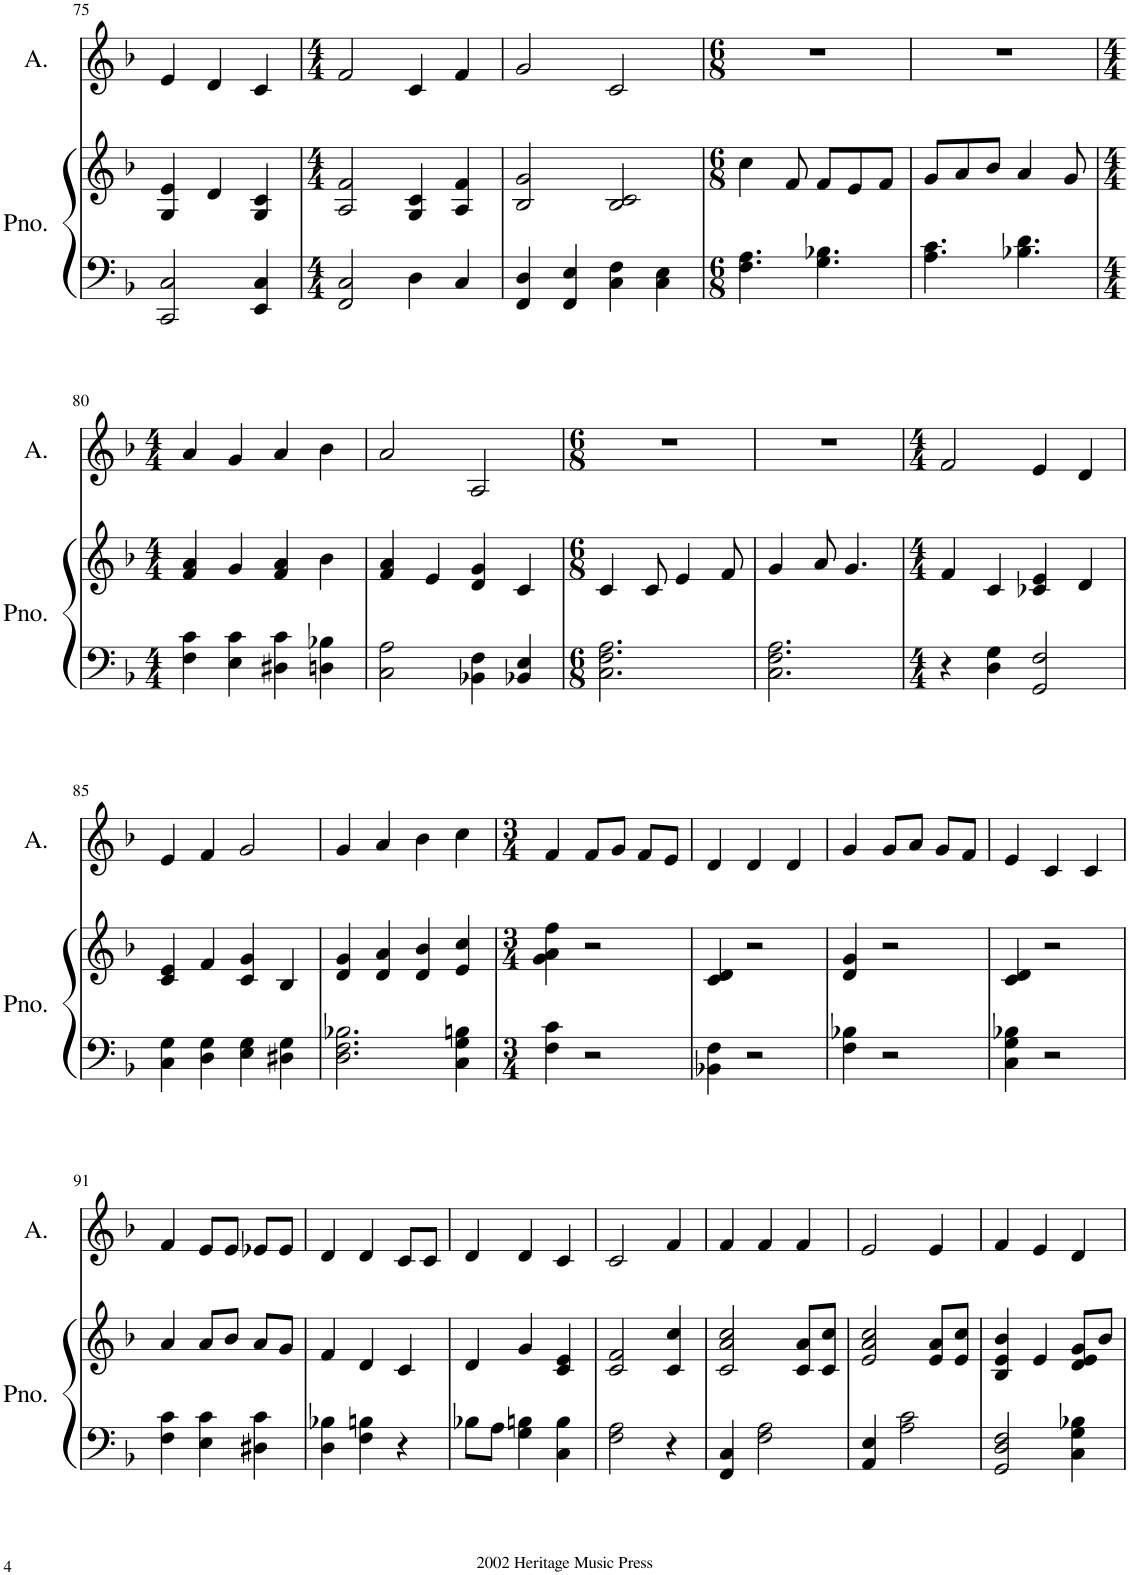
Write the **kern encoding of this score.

**kern	**kern	**kern
*part2	*part2	*part1
*staff3	*staff2	*staff1
*I"Piano	*	*I"Alto
*I'Pno.	*	*I'A.
!!LO:PB:g=z
*clefF4	*clefG2	*clefG2
*k[b-]	*k[b-]	*k[b-]
*M3/4	*M3/4	*M3/4
=75	=75	=75
2CC/ 2C/	4G/ 4e/	4e/
.	4d/	4d/
4EE/ 4C/	4G/ 4c/	4c/
=76	=76	=76
*M4/4	*M4/4	*M4/4
2FF/ 2C/	2A/ 2f/	2f/
4D\	4G/ 4c/	4c/
4C/	4A/ 4f/	4f/
=77	=77	=77
4FF/ 4D/	2B-/ 2g/	2g/
4FF/ 4E/	.	.
4C\ 4F\	2B-/ 2c/	2c/
4C\ 4E\	.	.
=78	=78	=78
*M6/8	*M6/8	*M6/8
4.F\ 4.A\	4cc\	2.r
.	8f/	.
4.G\ 4.B-X\	8f/L	.
.	8e/	.
.	8f/J	.
=79	=79	=79
4.A\ 4.c\	8g/L	2.r
.	8a/	.
.	8b-/J	.
4.B-X\ 4.d\	4a/	.
.	8g/	.
!!LO:LB:g=z
=80	=80	=80
*M4/4	*M4/4	*M4/4
4F\ 4c\	4f/ 4a/	4a/
4E\ 4c\	4g/	4g/
4D#X\ 4c\	4f/ 4a/	4a/
4Dn\ 4B-X\	4b-\	4b-\
=81	=81	=81
2C\ 2A\	4f/ 4a/	2a/
.	4e/	.
4BB-X\ 4F\	4d/ 4g/	2A/
4BB-X/ 4E/	4c/	.
=82	=82	=82
*M6/8	*M6/8	*M6/8
2.C\ 2.F\ 2.A\	4c/	2.r
.	8c/	.
.	4e/	.
.	8f/	.
=83	=83	=83
2.C\ 2.F\ 2.A\	4g/	2.r
.	8a/	.
.	4.g/	.
=84	=84	=84
*M4/4	*M4/4	*M4/4
4r	4f/	2f/
4D\ 4G\	4c/	.
2GG/ 2F/	4c-X/ 4e/	4e/
.	4d/	4d/
!!LO:LB:g=z
=85	=85	=85
4C\ 4G\	4c/ 4e/	4e/
4D\ 4G\	4f/	4f/
4E\ 4G\	4c/ 4g/	2g/
4D#X\ 4G\	4B-/	.
=86	=86	=86
2.D\ 2.F\ 2.B-X\	4d/ 4g/	4g/
.	4d/ 4a/	4a/
.	4d/ 4b-/	4b-\
4C\ 4G\ 4Bn\	4e/ 4cc/	4cc\
=87	=87	=87
*M3/4	*M3/4	*M3/4
4F\ 4c\	4g\ 4a\ 4ff\	4f/
2r	2r	8f/L
.	.	8g/J
.	.	8f/L
.	.	8e/J
=88	=88	=88
4BB-X\ 4F\	4c/ 4d/	4d/
2r	2r	4d/
.	.	4d/
=89	=89	=89
4F\ 4B-X\	4d/ 4g/	4g/
2r	2r	8g/L
.	.	8a/J
.	.	8g/L
.	.	8f/J
=90	=90	=90
4C\ 4G\ 4B-X\	4c/ 4d/	4e/
2r	2r	4c/
.	.	4c/
!!LO:LB:g=z
=91	=91	=91
4F\ 4c\	4a/	4f/
4E\ 4c\	8a/L	8e/L
.	8b-/J	8e/J
4D#X\ 4c\	8a/L	8e-X/L
.	8g/J	8e-/J
=92	=92	=92
4D\ 4B-X\	4f/	4d/
4F\ 4Bn\	4d/	4d/
4r	4c/	8c/L
.	.	8c/J
=93	=93	=93
8B-X\L	4d/	4d/
8A\J	.	.
4G\ 4Bn\	4g/	4d/
4C\ 4B\	4c/ 4e/	4c/
=94	=94	=94
2F\ 2A\	2c/ 2f/	2c/
4r	4c/ 4cc/	4f/
=95	=95	=95
4FF/ 4C/	2c/ 2a/ 2cc/	4f/
2F\ 2A\	.	4f/
.	8c/ 8a/L	4f/
.	8c/ 8cc/J	.
=96	=96	=96
4AA/ 4E/	2e/ 2a/ 2cc/	2e/
2A\ 2c\	.	.
.	8e/ 8a/L	4e/
.	8e/ 8cc/J	.
=97	=97	=97
2GG/ 2D/ 2F/	4B-/ 4e/ 4b-/	4f/
.	4e/	4e/
4C\ 4G\ 4B-X\	8d/ 8e/ 8g/L	4d/
.	8b-/J	.
=	=	=
*-	*-	*-
